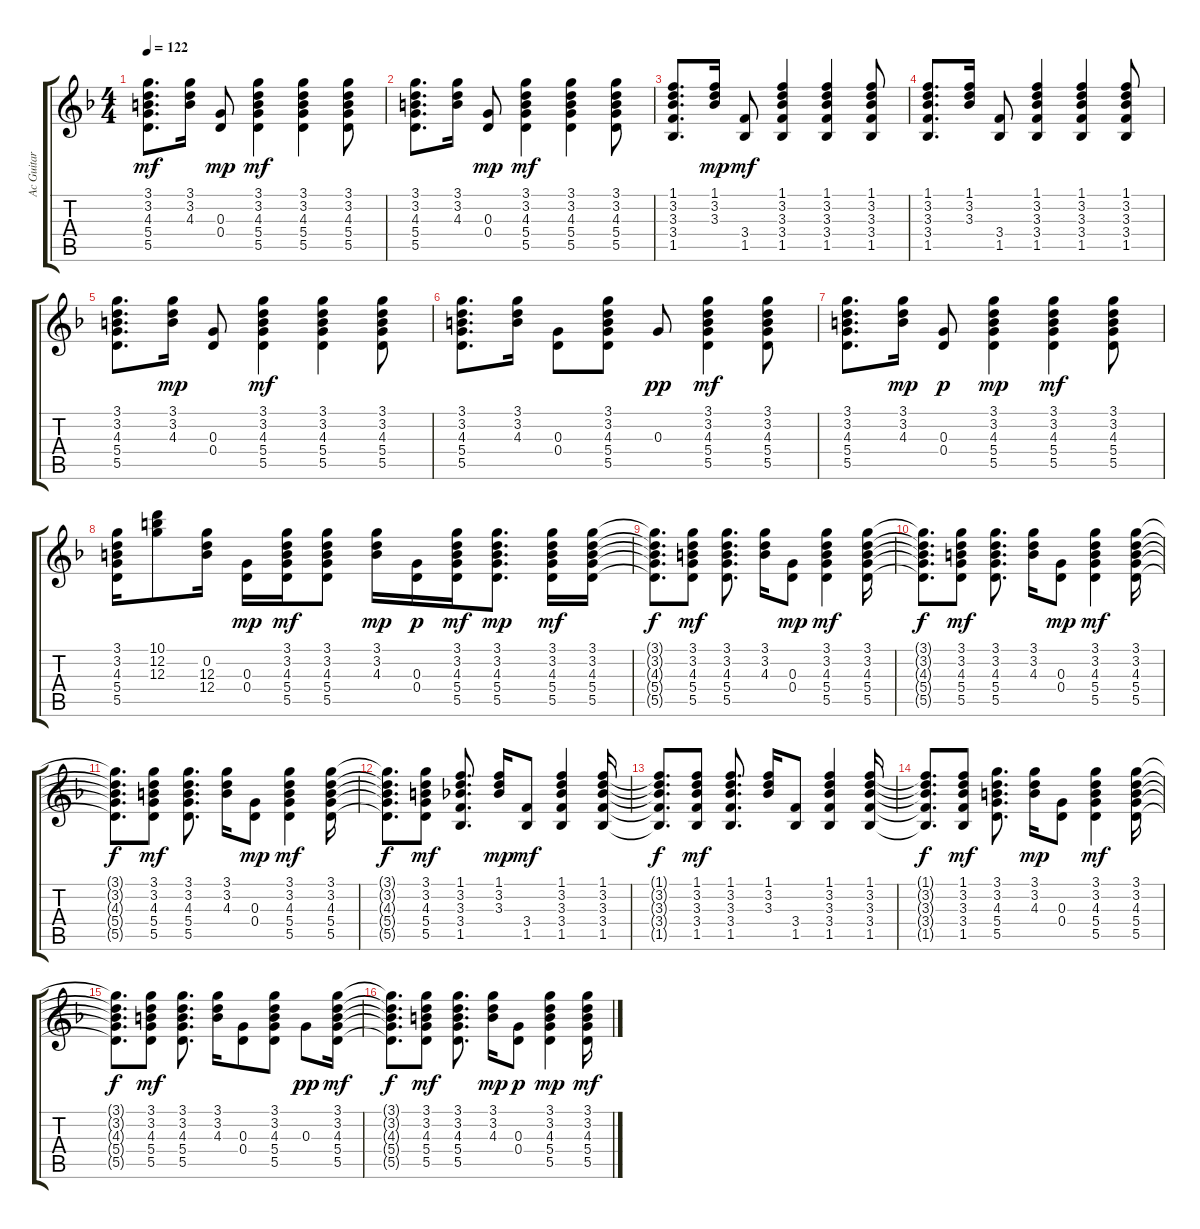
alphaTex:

\track ("Ac Guitar" "Ac Guitar") {instrument acousticguitarnylon}
\staff {score tabs}
\tuning (E4 B3 G3 D3 A2 E2) {hide}
\ts (4 4)
\tempo 122
\clef g2
\ks f
(3.1 3.2 4.3 5.4 5.5).8{d dy mf} (3.1 3.2 4.3).16 (0.3 0.4).8{dy mp} (3.1 3.2 4.3 5.4 5.5).4{dy mf} (3.1 3.2 4.3 5.4 5.5).4 (3.1 3.2 4.3 5.4 5.5).8 |
(3.1 3.2 4.3 5.4 5.5).8{d} (3.1 3.2 4.3).16 (0.3 0.4).8{dy mp} (3.1 3.2 4.3 5.4 5.5).4{dy mf} (3.1 3.2 4.3 5.4 5.5).4 (3.1 3.2 4.3 5.4 5.5).8 |
(1.1 3.2 3.3 3.4 1.5).8{d} (1.1 3.2 3.3).16{dy mp} (3.4 1.5).8{dy mf} (1.1 3.2 3.3 3.4 1.5).4 (1.1 3.2 3.3 3.4 1.5).4 (1.1 3.2 3.3 3.4 1.5).8 |
(1.1 3.2 3.3 3.4 1.5).8{d} (1.1 3.2 3.3).16 (3.4 1.5).8 (1.1 3.2 3.3 3.4 1.5).4 (1.1 3.2 3.3 3.4 1.5).4 (1.1 3.2 3.3 3.4 1.5).8 |
(3.1 3.2 4.3 5.4 5.5).8{d} (3.1 3.2 4.3).16{dy mp} (0.3 0.4).8 (3.1 3.2 4.3 5.4 5.5).4{dy mf} (3.1 3.2 4.3 5.4 5.5).4 (3.1 3.2 4.3 5.4 5.5).8 |
(3.1 3.2 4.3 5.4 5.5).8{d} (3.1 3.2 4.3).16 (0.3 0.4).8 (3.1 3.2 4.3 5.4 5.5).8 0.3.8{dy pp} (3.1 3.2 4.3 5.4 5.5).4{dy mf} (3.1 3.2 4.3 5.4 5.5).8 |
(3.1 3.2 4.3 5.4 5.5).8{d} (3.1 3.2 4.3).16{dy mp} (0.3 0.4).8{dy p} (3.1 3.2 4.3 5.4 5.5).4{dy mp} (3.1 3.2 4.3 5.4 5.5).4{dy mf} (3.1 3.2 4.3 5.4 5.5).8 |
(3.1 3.2 4.3 5.4 5.5).16 (10.1 12.2 12.3).8 (0.2 12.3 12.4).16 (0.3 0.4).16{dy mp} (3.1 3.2 4.3 5.4 5.5).16{dy mf} (3.1 3.2 4.3 5.4 5.5).8 (3.1 3.2 4.3).16{dy mp} (0.3 0.4).16{dy p} (3.1 3.2 4.3 5.4 5.5).16{dy mf} (3.1 3.2 4.3 5.4 5.5).8{d dy mp} (3.1 3.2 4.3 5.4 5.5).16{dy mf} (3.1 3.2 4.3 5.4 5.5).16 |
(3.1{t} 3.2{t} 4.3{t} 5.4{t} 5.5{t}).8{d dy f} (3.1 3.2 4.3 5.4 5.5).8{dy mf} (3.1 3.2 4.3 5.4 5.5).8{d} (3.1 3.2 4.3).16 (0.3 0.4).8{dy mp} (3.1 3.2 4.3 5.4 5.5).4{dy mf} (3.1 3.2 4.3 5.4 5.5).16 |
(3.1{t} 3.2{t} 4.3{t} 5.4{t} 5.5{t}).8{d dy f} (3.1 3.2 4.3 5.4 5.5).8{dy mf} (3.1 3.2 4.3 5.4 5.5).8{d} (3.1 3.2 4.3).16 (0.3 0.4).8{dy mp} (3.1 3.2 4.3 5.4 5.5).4{dy mf} (3.1 3.2 4.3 5.4 5.5).16 |
(3.1{t} 3.2{t} 4.3{t} 5.4{t} 5.5{t}).8{d dy f} (3.1 3.2 4.3 5.4 5.5).8{dy mf} (3.1 3.2 4.3 5.4 5.5).8{d} (3.1 3.2 4.3).16 (0.3 0.4).8{dy mp} (3.1 3.2 4.3 5.4 5.5).4{dy mf} (3.1 3.2 4.3 5.4 5.5).16 |
(3.1{t} 3.2{t} 4.3{t} 5.4{t} 5.5{t}).8{d dy f} (3.1 3.2 4.3 5.4 5.5).8{dy mf} (1.1 3.2 3.3 3.4 1.5).8{d} (1.1 3.2 3.3).16{dy mp} (3.4 1.5).8{dy mf} (1.1 3.2 3.3 3.4 1.5).4 (1.1 3.2 3.3 3.4 1.5).16 |
(1.1{t} 3.2{t} 3.3{t} 3.4{t} 1.5{t}).8{d dy f} (1.1 3.2 3.3 3.4 1.5).8{dy mf} (1.1 3.2 3.3 3.4 1.5).8{d} (1.1 3.2 3.3).16 (3.4 1.5).8 (1.1 3.2 3.3 3.4 1.5).4 (1.1 3.2 3.3 3.4 1.5).16 |
(1.1{t} 3.2{t} 3.3{t} 3.4{t} 1.5{t}).8{d dy f} (1.1 3.2 3.3 3.4 1.5).8{dy mf} (3.1 3.2 4.3 5.4 5.5).8{d} (3.1 3.2 4.3).16{dy mp} (0.3 0.4).8 (3.1 3.2 4.3 5.4 5.5).4{dy mf} (3.1 3.2 4.3 5.4 5.5).16 |
(3.1{t} 3.2{t} 4.3{t} 5.4{t} 5.5{t}).8{d dy f} (3.1 3.2 4.3 5.4 5.5).8{dy mf} (3.1 3.2 4.3 5.4 5.5).8{d} (3.1 3.2 4.3).16 (0.3 0.4).8 (3.1 3.2 4.3 5.4 5.5).8 0.3.8{dy pp} (3.1 3.2 4.3 5.4 5.5).16{dy mf} |
(3.1{t} 3.2{t} 4.3{t} 5.4{t} 5.5{t}).8{d dy f} (3.1 3.2 4.3 5.4 5.5).8{dy mf} (3.1 3.2 4.3 5.4 5.5).8{d} (3.1 3.2 4.3).16{dy mp} (0.3 0.4).8{dy p} (3.1 3.2 4.3 5.4 5.5).4{dy mp} (3.1 3.2 4.3 5.4 5.5).16{dy mf}
